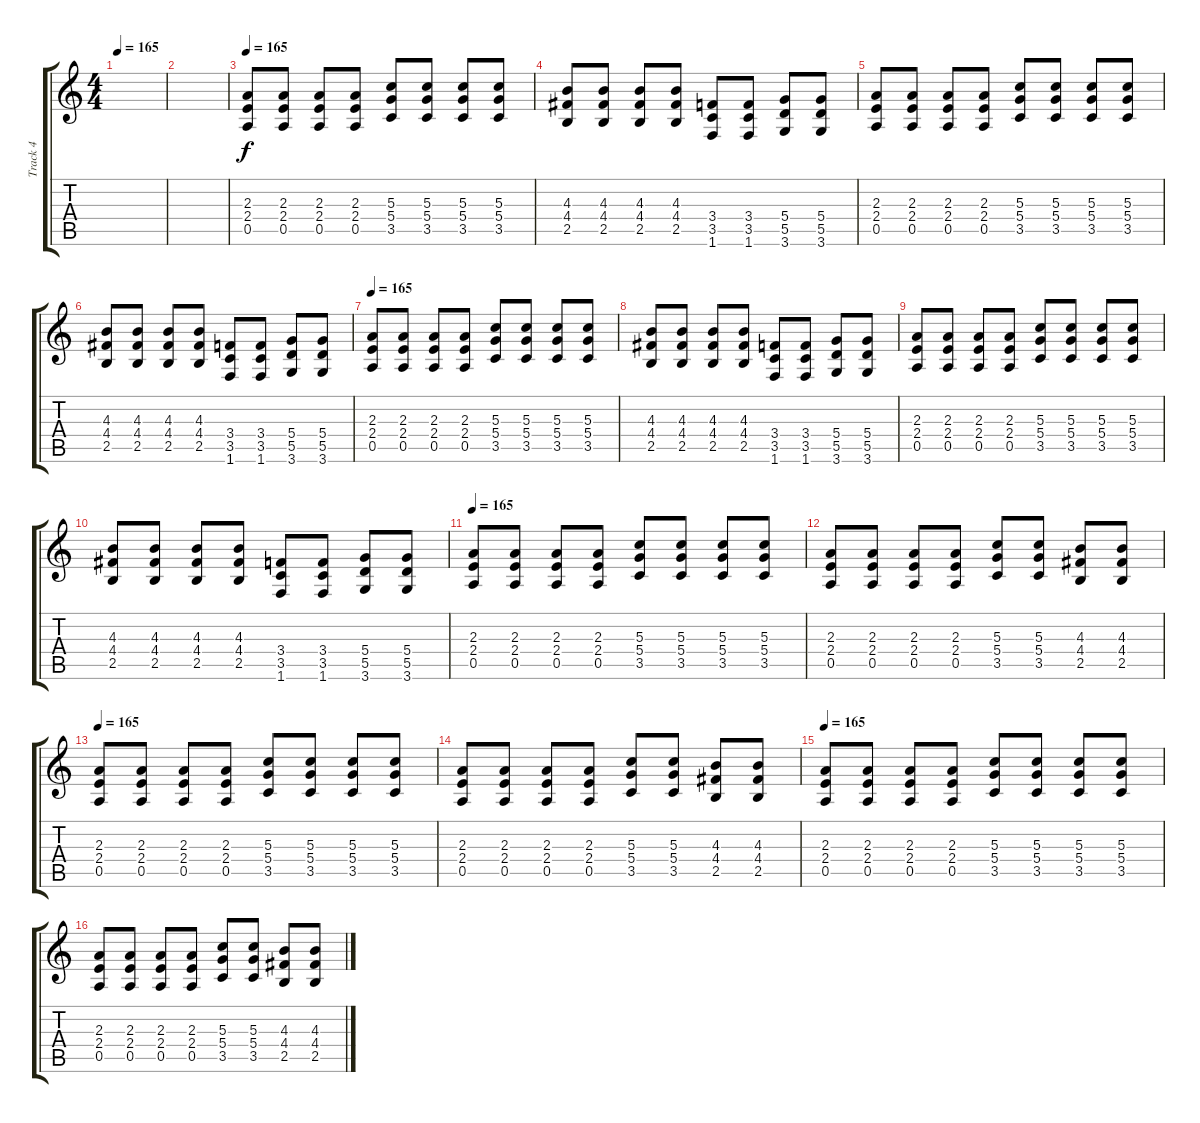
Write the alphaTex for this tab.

\track ("Track 4" "Track 4") {instrument distortionguitar}
\staff {score tabs}
\tuning (E4 B3 G3 D3 A2 E2) {hide}
\ts (4 4)
\tempo 165
\clef g2
\ks c
|
|
\tempo 165
(2.3 2.4 0.5).8 (2.3 2.4 0.5).8 (2.3 2.4 0.5).8 (2.3 2.4 0.5).8 (5.3 5.4 3.5).8 (5.3 5.4 3.5).8 (5.3 5.4 3.5).8 (5.3 5.4 3.5).8 |
(4.3 4.4 2.5).8 (4.3 4.4 2.5).8 (4.3 4.4 2.5).8 (4.3 4.4 2.5).8 (3.4 3.5 1.6).8 (3.4 3.5 1.6).8 (5.4 5.5 3.6).8 (5.4 5.5 3.6).8 |
(2.3 2.4 0.5).8 (2.3 2.4 0.5).8 (2.3 2.4 0.5).8 (2.3 2.4 0.5).8 (5.3 5.4 3.5).8 (5.3 5.4 3.5).8 (5.3 5.4 3.5).8 (5.3 5.4 3.5).8 |
(4.3 4.4 2.5).8 (4.3 4.4 2.5).8 (4.3 4.4 2.5).8 (4.3 4.4 2.5).8 (3.4 3.5 1.6).8 (3.4 3.5 1.6).8 (5.4 5.5 3.6).8 (5.4 5.5 3.6).8 |
\tempo 165
(2.3 2.4 0.5).8 (2.3 2.4 0.5).8 (2.3 2.4 0.5).8 (2.3 2.4 0.5).8 (5.3 5.4 3.5).8 (5.3 5.4 3.5).8 (5.3 5.4 3.5).8 (5.3 5.4 3.5).8 |
(4.3 4.4 2.5).8 (4.3 4.4 2.5).8 (4.3 4.4 2.5).8 (4.3 4.4 2.5).8 (3.4 3.5 1.6).8 (3.4 3.5 1.6).8 (5.4 5.5 3.6).8 (5.4 5.5 3.6).8 |
(2.3 2.4 0.5).8 (2.3 2.4 0.5).8 (2.3 2.4 0.5).8 (2.3 2.4 0.5).8 (5.3 5.4 3.5).8 (5.3 5.4 3.5).8 (5.3 5.4 3.5).8 (5.3 5.4 3.5).8 |
(4.3 4.4 2.5).8 (4.3 4.4 2.5).8 (4.3 4.4 2.5).8 (4.3 4.4 2.5).8 (3.4 3.5 1.6).8 (3.4 3.5 1.6).8 (5.4 5.5 3.6).8 (5.4 5.5 3.6).8 |
\tempo 165
(2.3 2.4 0.5).8 (2.3 2.4 0.5).8 (2.3 2.4 0.5).8 (2.3 2.4 0.5).8 (5.3 5.4 3.5).8 (5.3 5.4 3.5).8 (5.3 5.4 3.5).8 (5.3 5.4 3.5).8 |
(2.3 2.4 0.5).8 (2.3 2.4 0.5).8 (2.3 2.4 0.5).8 (2.3 2.4 0.5).8 (5.3 5.4 3.5).8 (5.3 5.4 3.5).8 (4.3 4.4 2.5).8 (4.3 4.4 2.5).8 |
\tempo 165
(2.3 2.4 0.5).8 (2.3 2.4 0.5).8 (2.3 2.4 0.5).8 (2.3 2.4 0.5).8 (5.3 5.4 3.5).8 (5.3 5.4 3.5).8 (5.3 5.4 3.5).8 (5.3 5.4 3.5).8 |
(2.3 2.4 0.5).8 (2.3 2.4 0.5).8 (2.3 2.4 0.5).8 (2.3 2.4 0.5).8 (5.3 5.4 3.5).8 (5.3 5.4 3.5).8 (4.3 4.4 2.5).8 (4.3 4.4 2.5).8 |
\tempo 165
(2.3 2.4 0.5).8 (2.3 2.4 0.5).8 (2.3 2.4 0.5).8 (2.3 2.4 0.5).8 (5.3 5.4 3.5).8 (5.3 5.4 3.5).8 (5.3 5.4 3.5).8 (5.3 5.4 3.5).8 |
(2.3 2.4 0.5).8 (2.3 2.4 0.5).8 (2.3 2.4 0.5).8 (2.3 2.4 0.5).8 (5.3 5.4 3.5).8 (5.3 5.4 3.5).8 (4.3 4.4 2.5).8 (4.3 4.4 2.5).8
